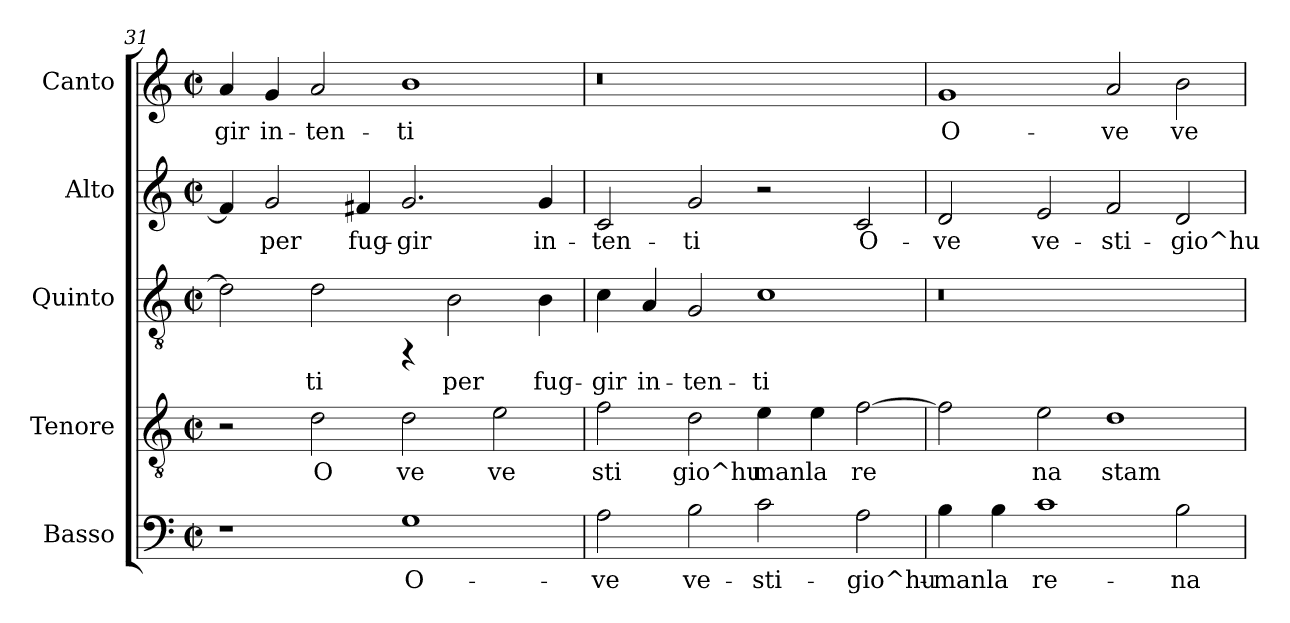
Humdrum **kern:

**kern	**text	**kern	**text	**kern	**text	**kern	**text	**kern	**text
*part5	*part5	*part4	*part4	*part3	*part3	*part2	*part2	*part1	*part1
*staff5	*staff5	*staff4	*staff4	*staff3	*staff3	*staff2	*staff2	*staff1	*staff1
*I"Basso	*	*I"Tenore	*	*I"Quinto	*	*I"Alto	*	*I"Canto	*
*I'Basso	*	*I'Tenore	*	*I'Quinto	*	*I'Alto	*	*I'Canto	*
!!LO:LB:g=z
*clefF4	*	*clefGv2	*	*clefGv2	*	*clefG2	*	*clefG2	*
*k[]	*	*k[]	*	*k[]	*	*k[]	*	*k[]	*
*C:	*	*C:	*	*C:	*	*C:	*	*C:	*
*M2/2	*	*M2/2	*	*M2/2	*	*M2/2	*	*M2/2	*
*met(c|)	*	*met(c|)	*	*met(c|)	*	*met(c|)	*	*met(c|)	*
=31	=31	=31	=31	=31	=31	=31	=31	=31	=31
!	!	!	!	!	!LO:LY:b:cj	!	!LO:LY:b:cj	!	!LO:LY:b:cj
1r	.	2r	.	2d\]	.	4f/]	.	4a/	-gir
!	!	!	!	!	!	!	!LO:LY:b:cj	!	!LO:LY:b:cj
.	.	.	.	.	.	2g/	per	4g/	in-
!	!	!	!LO:LY:b:cj	!	!LO:LY:b:cj	!	!	!	!LO:LY:b:cj
.	.	2d\	O	2d\	ti	.	.	2a/	-ten-
!	!	!	!	!	!	!	!LO:LY:b:cj	!	!
.	.	.	.	.	.	4f#/	fug-	.	.
!	!LO:LY:b:cj	!	!LO:LY:b:cj	!	!	!	!LO:LY:b:cj	!	!LO:LY:b:cj
1G	O-	2d\	ve	4rFF	.	2.g/	-gir	1b	-ti
!	!	!	!	!	!LO:LY:b:cj	!	!	!	!
.	.	.	.	2B\	per	.	.	.	.
!	!	!	!LO:LY:b:cj	!	!	!	!	!	!
.	.	2e\	ve	.	.	.	.	.	.
!	!	!	!	!	!LO:LY:b:cj	!	!LO:LY:b:cj	!	!
.	.	.	.	4B\	fug-	4g/	in-	.	.
=32	=32	=32	=32	=32	=32	=32	=32	=32	=32
!	!LO:LY:b:cj	!	!LO:LY:b:cj	!	!LO:LY:b:cj	!	!LO:LY:b:cj	!	!
2A\	-ve	2f\	sti	4c\	-gir	2c/	-ten-	0r	.
!	!	!	!	!	!LO:LY:b:cj	!	!	!	!
.	.	.	.	4A/	in-	.	.	.	.
!	!LO:LY:b:cj	!	!LO:LY:b:cj	!	!LO:LY:b:cj	!	!LO:LY:b:cj	!	!
2B\	ve-	2d\	gio^hu	2G/	-ten-	2g/	-ti	.	.
!	!LO:LY:b:cj	!	!LO:LY:b:cj	!	!LO:LY:b:cj	!	!	!	!
2c\	-sti-	4e\	man	1c	-ti	2r	.	.	.
!	!	!	!LO:LY:b:cj	!	!	!	!	!	!
.	.	4e\	la	.	.	.	.	.	.
!	!LO:LY:b:cj	!	!LO:LY:b:cj	!	!	!	!LO:LY:b:cj	!	!
2A\	-gio^hu-	[>2f\	re	.	.	2c/	O-	.	.
=33	=33	=33	=33	=33	=33	=33	=33	=33	=33
!	!LO:LY:b:cj	!	!LO:LY:b:cj	!	!	!	!LO:LY:b:cj	!	!LO:LY:b:cj
4B\	-man	2f\]	.	0r	.	2d/	-ve	1g	O-
!	!LO:LY:b:cj	!	!	!	!	!	!	!	!
4B\	la	.	.	.	.	.	.	.	.
!	!LO:LY:b:cj	!	!LO:LY:b:cj	!	!	!	!LO:LY:b:cj	!	!
1c	re-	2e\	na	.	.	2e/	ve-	.	.
!	!	!	!LO:LY:b:cj	!	!	!	!LO:LY:b:cj	!	!LO:LY:b:cj
.	.	1d	stam	.	.	2f/	-sti-	2a/	-ve
!	!LO:LY:b:cj	!	!	!	!	!	!LO:LY:b:cj	!	!LO:LY:b:cj
2B\	-na	.	.	.	.	2d/	-gio^hu-	2b\	ve-
=	=	=	=	=	=	=	=	=	=
*-	*-	*-	*-	*-	*-	*-	*-	*-	*-
